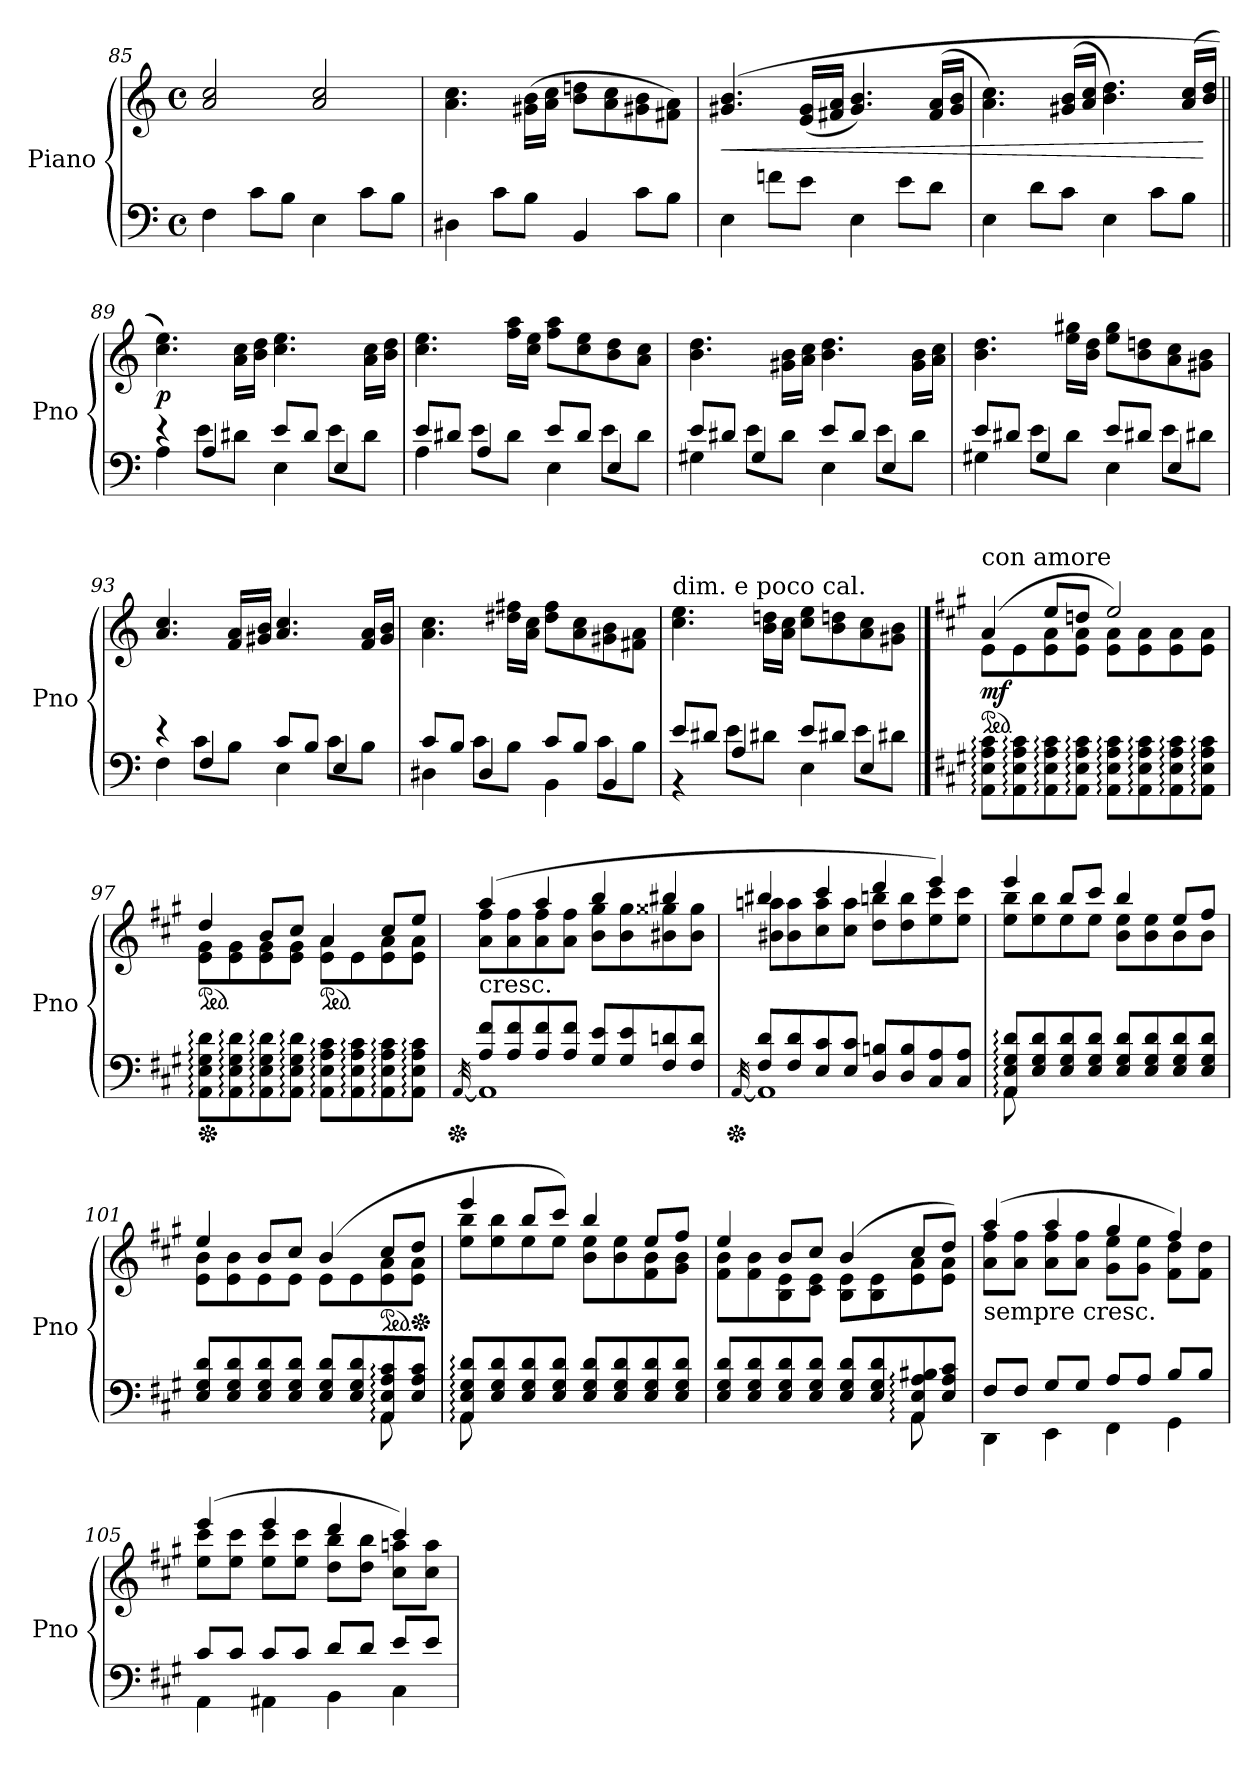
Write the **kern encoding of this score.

**kern	**kern	**dynam
*part1	*part1	*part1
*staff2	*staff1	*staff1/2
*I"Piano	*	*
*I'Pno	*	*
!!LO:LB:g=z
*clefF4	*clefG2	*
*k[]	*k[]	*
*C:	*C:	*
*M4/4	*M4/4	*
*met(c)	*met(c)	*
=85	=85	=85
4F\	2a/ 2cc/	.
8c\L	.	.
8B\J	.	.
4E\	2a/ 2cc/	.
8c\L	.	.
8B\J	.	.
=86	=86	=86
4D#X\	4.a\ 4.cc\	.
8c\L	.	.
8B\J	(16g#X\ 16b\LL	.
.	16a\ 16cc\JJ	.
4BB/	8b\ 8ddn\L	.
.	8a\ 8cc\	.
8c\L	8g#X\ 8b\	.
8B\J	8f#X\ 8a\J)	.
=87	=87	=87
!	!	!LO:HP:b
4E\	(4.g#X/ 4.b/	<
8fn\L	.	.
8e\J	(16e/ 16g#/LL	.
.	16f#X/ 16a/JJ	.
4E\	4.g#/ 4.b/)	.
8e\L	.	.
8d\J	(16f#/ 16a/LL	.
.	16g#/ 16b/JJ	.
=88	=88	=88
4E\	4.a\ 4.cc\)	.
8d\L	.	.
8c\J	(16g#X/ 16b/LL	.
.	16a/ 16cc/JJ	.
4E\	4.b\ 4.dd\)	.
8c\L	.	.
8B\J	(16a/ 16cc/LL	.
.	16b/ 16dd/JJ	[
!!LO:PB:g=z
=89||	=89||	=89||
*^	*	*
!	!	!	!LO:DY:b
4re	4A\	4.cc\ 4.ee\))	p
4A/	8e\L	.	.
.	8d#X\J	16a\ 16cc\LL	.
.	.	16b\ 16dd\JJ	.
8e/L	4E\	4.cc\ 4.ee\	.
8d#/J	.	.	.
4E/	8e\L	.	.
.	8d#\J	16a\ 16cc\LL	.
.	.	16b\ 16dd\JJ	.
=90	=90	=90	=90
8e/L	4A\	4.cc\ 4.ee\	.
8d#X/J	.	.	.
4A/	8e\L	.	.
.	8d#\J	16ff\ 16aa\LL	.
.	.	16cc\ 16ee\JJ	.
8e/L	4E\	8ff\ 8aa\L	.
8d#/J	.	8cc\ 8ee\	.
4E/	8e\L	8b\ 8dd\	.
.	8d#\J	8a\ 8cc\J	.
=91	=91	=91	=91
8e/L	4G#X\	4.b\ 4.dd\	.
8d#X/J	.	.	.
4G#/	8e\L	.	.
.	8d#\J	16g#X\ 16b\LL	.
.	.	16a\ 16cc\JJ	.
8e/L	4E\	4.b\ 4.dd\	.
8d#/J	.	.	.
4E/	8e\L	.	.
.	8d#\J	16g#\ 16b\LL	.
.	.	16a\ 16cc\JJ	.
!!LO:LB:g=z
=92	=92	=92	=92
8e/L	4G#X\	4.b\ 4.dd\	.
8d#X/J	.	.	.
4G#/	8e\L	.	.
.	8d#\J	16ee\ 16gg#X\LL	.
.	.	16b\ 16dd\JJ	.
8e/L	4E\	8ee\ 8gg#\L	.
8d#X/J	.	8b\ 8ddn\	.
4E/	8e\L	8a\ 8cc\	.
.	8d#X\J	8g#X\ 8b\J	.
=93	=93	=93	=93
4re	4F\	4.a/ 4.cc/	.
4F/	8c\L	.	.
.	8B\J	16f/ 16a/LL	.
.	.	16g#X/ 16b/JJ	.
8c/L	4E\	4.a/ 4.cc/	.
8B/J	.	.	.
4E/	8c\L	.	.
.	8B\J	16f/ 16a/LL	.
.	.	16g#/ 16b/JJ	.
=94	=94	=94	=94
8c/L	4D#X\	4.a\ 4.cc\	.
8B/J	.	.	.
4D#/	8c\L	.	.
.	8B\J	16dd#X\ 16ff#X\LL	.
.	.	16a\ 16cc\JJ	.
8c/L	4BB\	8dd#\ 8ff#\L	.
8B/J	.	8a\ 8cc\	.
4BB/	8c\L	8g#X\ 8b\	.
.	8B\J	8f#X\ 8a\J	.
!!LO:LB:g=z
=95	=95	=95	=95
!	!	!LO:TX:a:t=dim. e poco cal.	!
8e/L	4r	4.cc\ 4.ee\	.
8d#X/J	.	.	.
4A/	8e\L	.	.
.	8d#X\J	16b\ 16ddn\LL	.
.	.	16a\ 16cc\JJ	.
8e/L	4E\	8cc\ 8ee\L	.
8d#X/J	.	8b\ 8ddn\	.
4E/	8e\L	8a\ 8cc\	.
.	8d#X\J	8g#X\ 8b\J	.
*v	*v	*	*
==96	==96	==96
*k[f#c#g#]	*k[f#c#g#]	*
*A:	*A:	*
*	*ped	*
*^	*^	*
!	!	!LO:TX:a:t=con amore	!	!
!LO:TX:b:t=sostenuto	!	!	!	!
!	!	!	!	!LO:DY:b
*v	*v	*	*	*
8AA\: 8E\: 8A\: 8c#\:L	(4a/	8e\L	mf
8AA\: 8E\: 8A\: 8c#\:	.	8e\	.
8AA\: 8E\: 8A\: 8c#\:	8ee/L	8e\ 8a\	.
8AA\: 8E\: 8A\: 8c#\:J	8ddn/J	8e\ 8a\J	.
8AA\: 8E\: 8A\: 8c#\:L	2ee/)	8e\ 8a\L	.
8AA\: 8E\: 8A\: 8c#\:	.	8e\ 8a\	.
8AA\: 8E\: 8A\: 8c#\:	.	8e\ 8a\	.
8AA\: 8E\: 8A\: 8c#\:J	.	8e\ 8a\J	.
=97	=97	=97	=97
*Xped	*	*	*
*	*ped	*	*
8AA\: 8E\: 8G#\: 8d\:L	4dd/	8e\ 8g#\L	.
8AA\: 8E\: 8G#\: 8d\:	.	8e\ 8g#\	.
8AA\: 8E\: 8G#\: 8d\:	8b/L	8e\ 8g#\	.
8AA\: 8E\: 8G#\: 8d\:J	8cc#/J	8e\ 8g#\J	.
*	*ped	*	*
8AA\: 8E\: 8A\: 8c#\:L	4a/	8e\ 8a\L	.
8AA\: 8E\: 8A\: 8c#\:	.	8e\	.
8AA\: 8E\: 8A\: 8c#\:	8cc#/L	8e\ 8a\	.
8AA\: 8E\: 8A\: 8c#\:J	8ee/J	8e\ 8a\J	.
!!LO:LB:g=z	!!
=98	=98	=98	=98
*^	*	*	*
*Xped	*	*	*	*
.	[32qAA/	.	.	.
!	!	!LO:TX:b:t=cresc.	!	!
8A/ 8f#/L	1AA]	(4aa/	8a\ 8ff#\L	.
8A/ 8f#/	.	.	8a\ 8ff#\	.
8A/ 8f#/	.	4aa/	8a\ 8ff#\	.
8A/ 8f#/J	.	.	8a\ 8ff#\J	.
8G#/ 8e/L	.	4bb/	8b\ 8gg#\L	.
8G#/ 8e/	.	.	8b\ 8gg#\	.
8F#/ 8dn/	.	4bb#X/	8b#X\ 8gg##X\	.
8F#/ 8d/J	.	.	8b#\ 8gg##\J	.
=99	=99	=99	=99	=99
*Xped	*	*	*	*
.	[32qAA/	.	.	.
8F#/ 8d/L	1AA]	4bb#X/	8b#X\ 8aan\L	.
8F#/ 8d/	.	.	8b#\ 8aa\	.
8E/ 8c#/	.	4ccc#/	8cc#\ 8aa\	.
8E/ 8c#/J	.	.	8cc#\ 8aa\J	.
8D/ 8Bn/L	.	4ddd/	8dd\ 8bbn\L	.
8D/ 8B/	.	.	8dd\ 8bb\	.
8C#/ 8A/	.	4eee/)	8ee\ 8ccc#\	.
8C#/ 8A/J	.	.	8ee\ 8ccc#\J	.
=100	=100	=100	=100	=100
8AA/: 8E/: 8G#/: 8d/:L	8AA\	4eee/	8ee\ 8bb\L	.
8E/ 8G#/ 8d/	2..ryy	.	8ee\ 8bb\	.
8E/ 8G#/ 8d/	.	8bb/L	8ee\	.
8E/ 8G#/ 8d/J	.	8ccc#/J	8ee\J	.
8E/ 8G#/ 8d/L	.	4bb/	8b\ 8ee\L	.
8E/ 8G#/ 8d/	.	.	8b\ 8ee\	.
8E/ 8G#/ 8d/	.	8ee/L	8b\	.
8E/ 8G#/ 8d/J	.	8ff#/J	8b\J	.
=101	=101	=101	=101	=101
8E/ 8G#/ 8d/L	2.ryy	4ee/	8e\ 8b\L	.
8E/ 8G#/ 8d/	.	.	8e\ 8b\	.
8E/ 8G#/ 8d/	.	8b/L	8e\	.
8E/ 8G#/ 8d/J	.	8cc#/J	8e\J	.
8E/ 8G#/ 8d/L	.	(4b/	8e\L	.
8E/ 8G#/ 8d/	.	.	8e\	.
*	*	*ped	*	*
8AA/: 8E/: 8A/: 8c#/:	8AA\	8cc#/L	8e\ 8a\	.
*	*	*Xped	*	*
8E/ 8A/ 8c#/J	8ryy	8dd/J	8e\ 8a\J	.
!!LO:LB:g=z	!!
=102	=102	=102	=102	=102
8AA/: 8E/: 8G#/: 8d/:L	8AA\	4eee/	8ee\ 8bb\L	.
8E/ 8G#/ 8d/	2..ryy	.	8ee\ 8bb\	.
8E/ 8G#/ 8d/	.	8bb/L	8ee\	.
8E/ 8G#/ 8d/J	.	8ccc#/J)	8ee\J	.
8E/ 8G#/ 8d/L	.	4bb/	8b\ 8ee\L	.
8E/ 8G#/ 8d/	.	.	8b\ 8ee\	.
8E/ 8G#/ 8d/	.	8ee/L	8f#\ 8b\	.
8E/ 8G#/ 8d/J	.	8ff#/J	8g#\ 8b\J	.
=103	=103	=103	=103	=103
8E/ 8G#/ 8d/L	2.ryy	4ee/	8f#\ 8b\L	.
8E/ 8G#/ 8d/	.	.	8f#\ 8b\	.
8E/ 8G#/ 8d/	.	8b/L	8B\ 8e\	.
8E/ 8G#/ 8d/J	.	8cc#/J	8c#\ 8e\J	.
8E/ 8G#/ 8d/L	.	(4b/	8B\ 8e\L	.
8E/ 8G#/ 8d/	.	.	8B\ 8e\	.
8AA/: 8E/: 8A/: 8B#X/:	8AA\	8cc#/L	8e\ 8a\	.
8E/ 8A/ 8c#/J	8ryy	8dd/J)	8e\ 8a\J	.
=104	=104	=104	=104	=104
!	!	!LO:TX:b:t=sempre cresc.	!	!
8F#:/L	4DD\	(4aa/	8a\ 8ff#\L	.
8F#/J	.	.	8a\ 8ff#\J	.
8G#:/L	4EE\	4aa/	8a\ 8ff#\L	.
8G#/J	.	.	8a\ 8ff#\J	.
8A:/L	4FF#\	4gg#/	8g#\ 8ee\L	.
8A/J	.	.	8g#\ 8ee\J	.
8B:/L	4GG#\	4ff#/)	8f#\ 8dd\L	.
8B/J	.	.	8f#\ 8dd\J	.
=105	=105	=105	=105	=105
8c#:/L	4AA\	(4eee/	8ee\ 8ccc#\L	.
8c#/J	.	.	8ee\ 8ccc#\J	.
8c#/L	4AA#X:\	4eee/	8ee\ 8ccc#\L	.
8c#/J	.	.	8ee\ 8ccc#\J	.
8d:/L	4BB\	4ddd/	8dd\ 8bb\L	.
8d/J	.	.	8dd\ 8bb\J	.
8e:/L	4C#\	4ccc#/)	8cc#\ 8aan\L	.
8e/J	.	.	8cc#\ 8aa\J	.
*v	*v	*	*	*
*	*v	*v	*
=	=	=
*-	*-	*-
